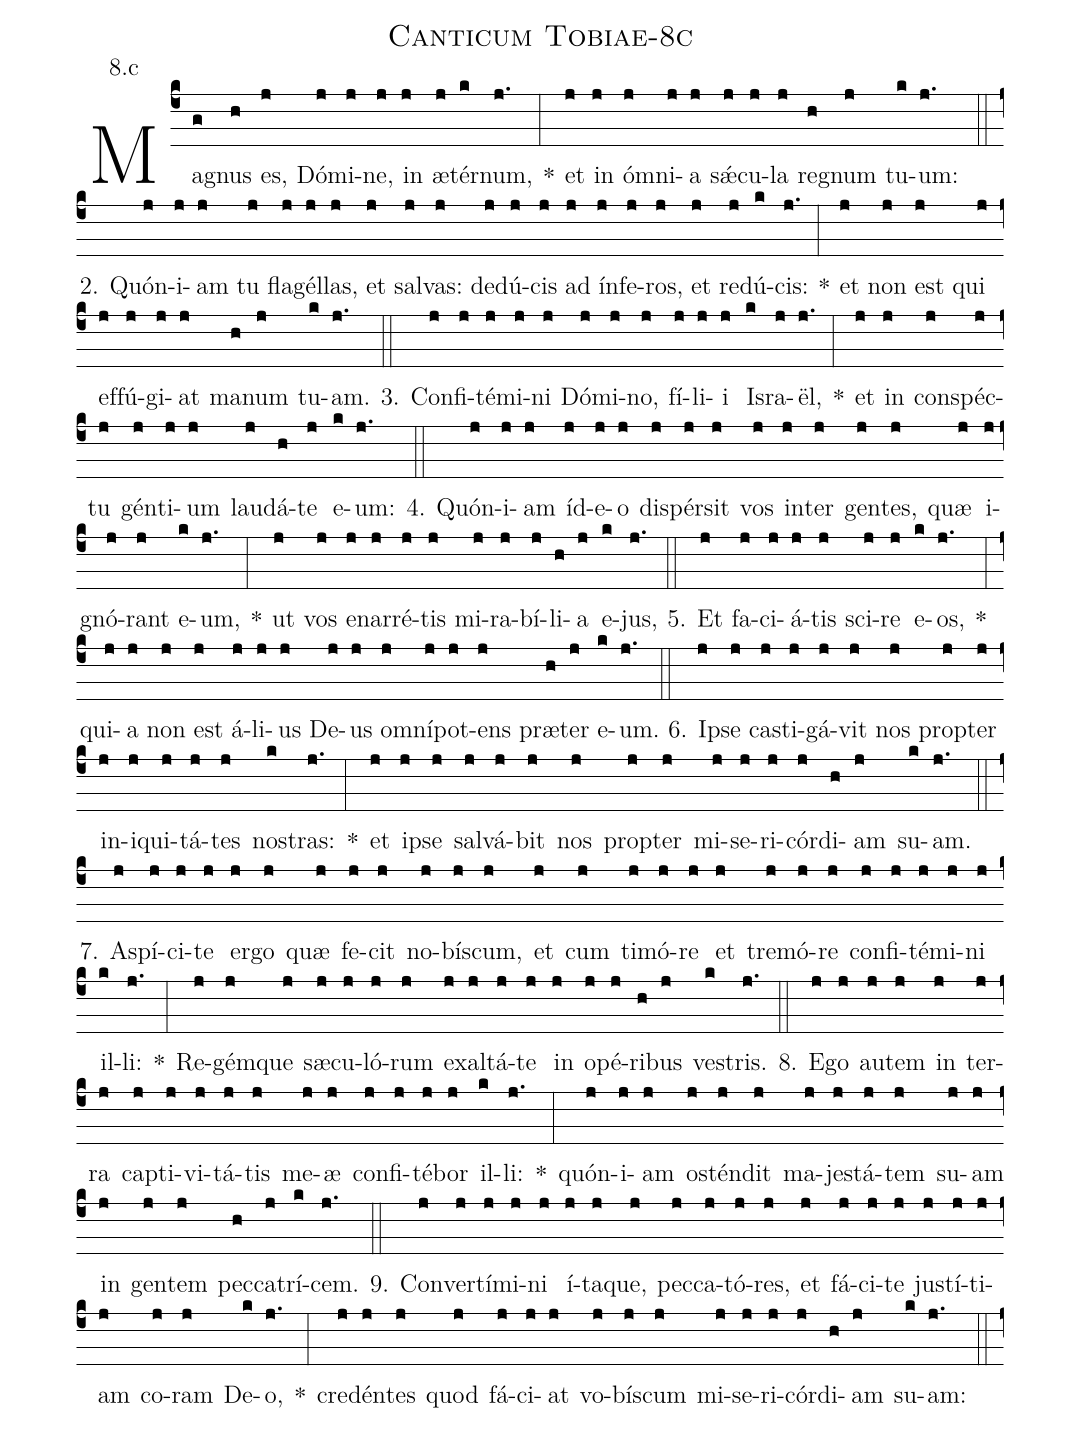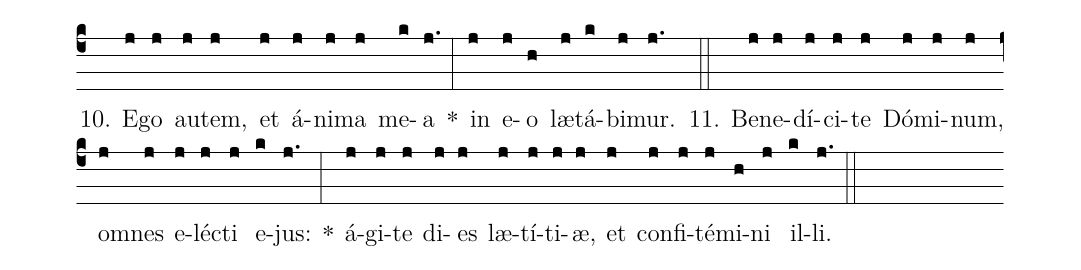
name: Canticum Tobiae-8c;
annotation: 8.c;
%%
(c4)Ma(g)gnus(h) es,(j) Dó(j)mi(j)ne,(j) in(j) æ(j)tér(k)num,(j.) *(:) et(j) in(j) óm(j)ni(j)a(j) sǽ(j)cu(j)la(j) re(h)gnum(j) tu(k)um:(j.) (::)
2. Quón(j)i(j)am(j) tu(j) fla(j)gél(j)las,(j) et(j) sal(j)vas:(j) de(j)dú(j)cis(j) ad(j) ín(j)fe(j)ros,(j) et(j) re(j)dú(k)cis:(j.) *(:) et(j) non(j) est(j) qui(j) ef(j)fú(j)gi(j)at(j) ma(h)num(j) tu(k)am.(j.) (::)
3. Con(j)fi(j)té(j)mi(j)ni(j) Dó(j)mi(j)no,(j) fí(j)li(j)i(j) Is(k)ra(j)ël,(j.) *(:) et(j) in(j) con(j)spéc(j)tu(j) gén(j)ti(j)um(j) lau(j)dá(h)te(j) e(k)um:(j.) (::)
4. Quón(j)i(j)am(j) íd(j)e(j)o(j) di(j)spér(j)sit(j) vos(j) in(j)ter(j) gen(j)tes,(j) quæ(j) i(j)gnó(j)rant(j) e(k)um,(j.) *(:) ut(j) vos(j) e(j)nar(j)ré(j)tis(j) mi(j)ra(j)bí(j)li(h)a(j) e(k)jus,(j.) (::)
5. Et(j) fa(j)ci(j)á(j)tis(j) sci(j)re(j) e(k)os,(j.) *(:) qui(j)a(j) non(j) est(j) á(j)li(j)us(j) De(j)us(j) om(j)ní(j)pot(j)ens(j) præ(h)ter(j) e(k)um.(j.) (::)
6. Ip(j)se(j) cas(j)ti(j)gá(j)vit(j) nos(j) prop(j)ter(j) in(j)i(j)qui(j)tá(j)tes(j) nos(k)tras:(j.) *(:) et(j) ip(j)se(j) sal(j)vá(j)bit(j) nos(j) prop(j)ter(j) mi(j)se(j)ri(j)cór(j)di(h)am(j) su(k)am.(j.) (::)
7. A(j)spí(j)ci(j)te(j) er(j)go(j) quæ(j) fe(j)cit(j) no(j)bís(j)cum,(j) et(j) cum(j) ti(j)mó(j)re(j) et(j) tre(j)mó(j)re(j) con(j)fi(j)té(j)mi(j)ni(j) il(k)li:(j.) *(:) Re(j)gém(j)que(j) sæ(j)cu(j)ló(j)rum(j) ex(j)al(j)tá(j)te(j) in(j) o(j)pé(j)ri(h)bus(j) ves(k)tris.(j.) (::)
8. E(j)go(j) au(j)tem(j) in(j) ter(j)ra(j) cap(j)ti(j)vi(j)tá(j)tis(j) me(j)æ(j) con(j)fi(j)té(j)bor(j) il(k)li:(j.) *(:) quón(j)i(j)am(j) os(j)tén(j)dit(j) ma(j)jes(j)tá(j)tem(j) su(j)am(j) in(j) gen(j)tem(j) pec(h)ca(j)trí(k)cem.(j.) (::)
9. Con(j)ver(j)tí(j)mi(j)ni(j) í(j)ta(j)que,(j) pec(j)ca(j)tó(j)res,(j) et(j) fá(j)ci(j)te(j) jus(j)tí(j)ti(j)am(j) co(j)ram(j) De(k)o,(j.) *(:) cre(j)dén(j)tes(j) quod(j) fá(j)ci(j)at(j) vo(j)bís(j)cum(j) mi(j)se(j)ri(j)cór(j)di(h)am(j) su(k)am:(j.) (::)
10. E(j)go(j) au(j)tem,(j) et(j) á(j)ni(j)ma(j) me(k)a(j.) *(:) in(j) e(j)o(h) læ(j)tá(k)bi(j)mur.(j.) (::)
11. Be(j)ne(j)dí(j)ci(j)te(j) Dó(j)mi(j)num,(j) om(j)nes(j) e(j)léc(j)ti(j) e(k)jus:(j.) *(:) á(j)gi(j)te(j) di(j)es(j) læ(j)tí(j)ti(j)æ,(j) et(j) con(j)fi(j)té(j)mi(h)ni(j) il(k)li.(j.) (::)
